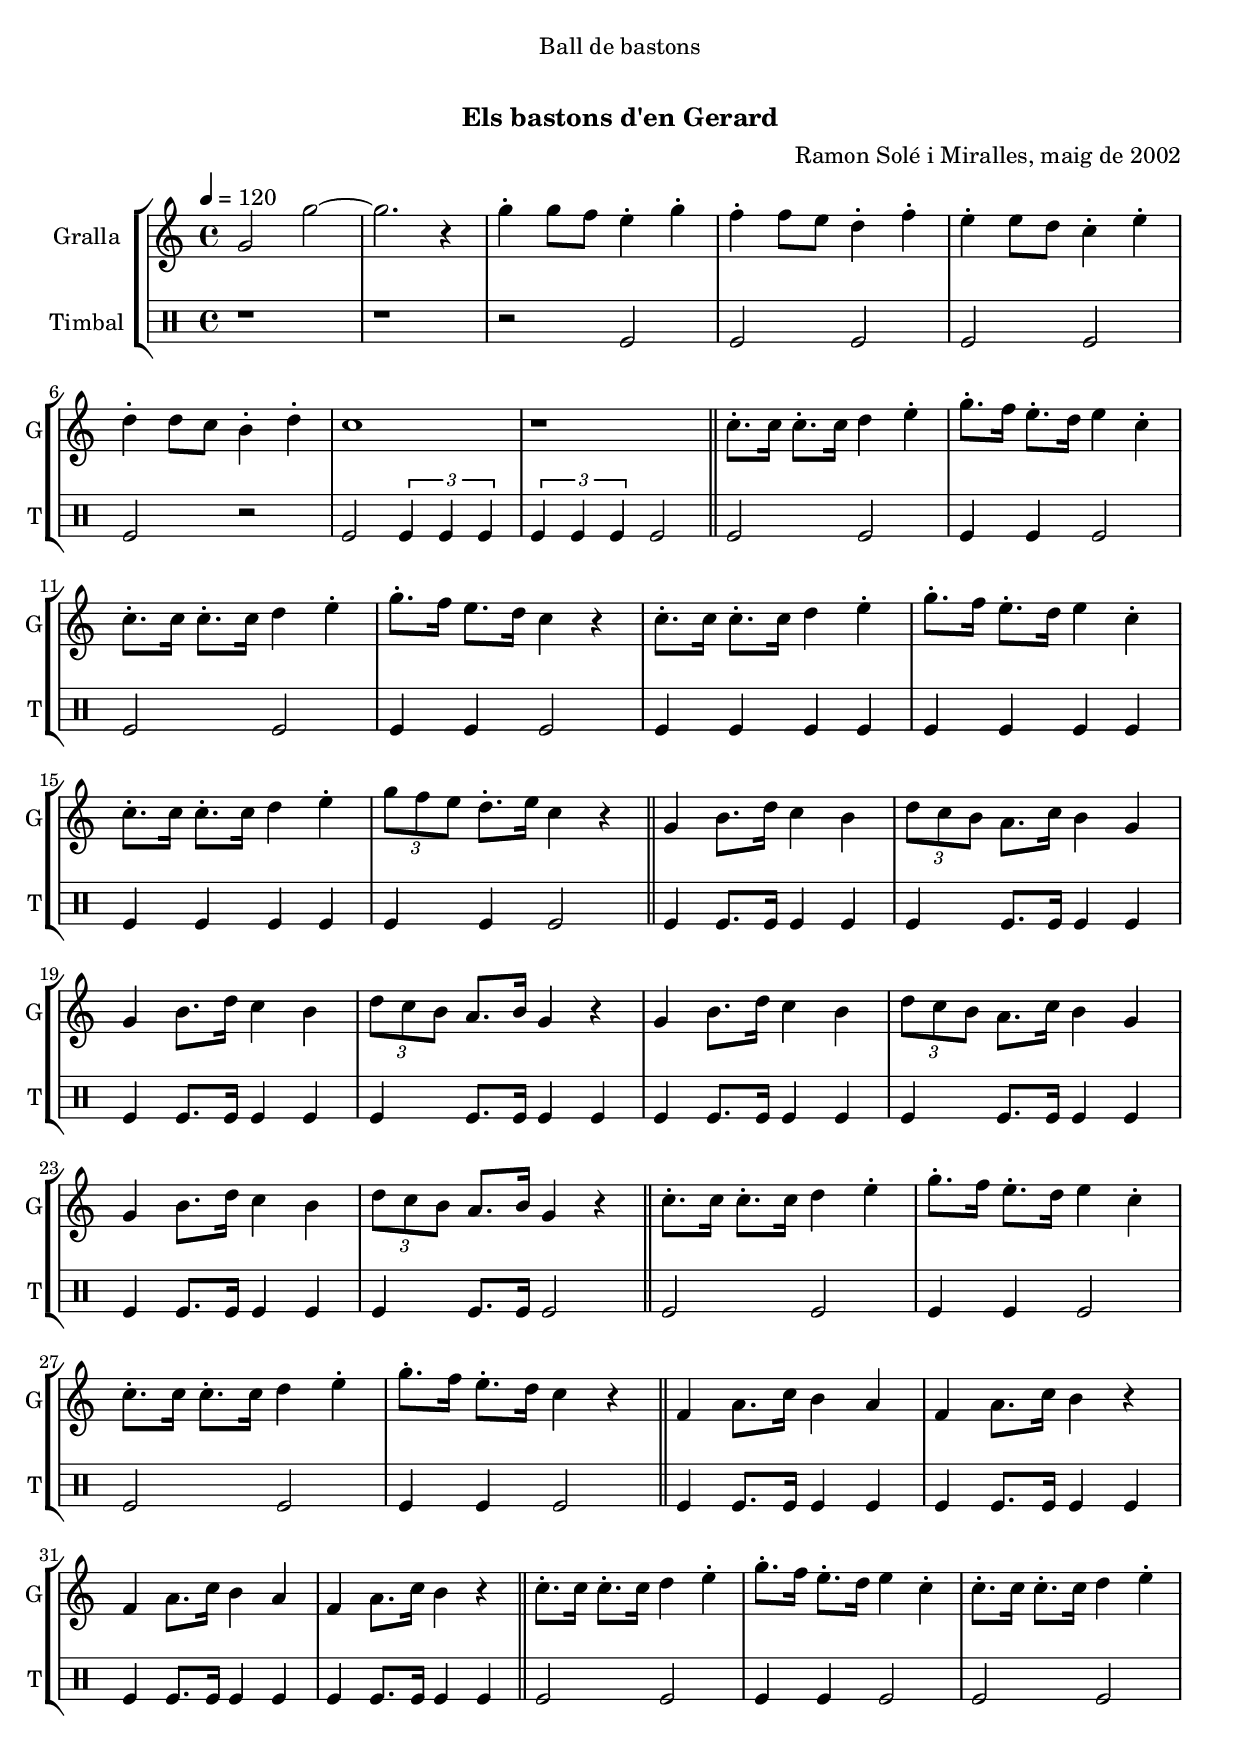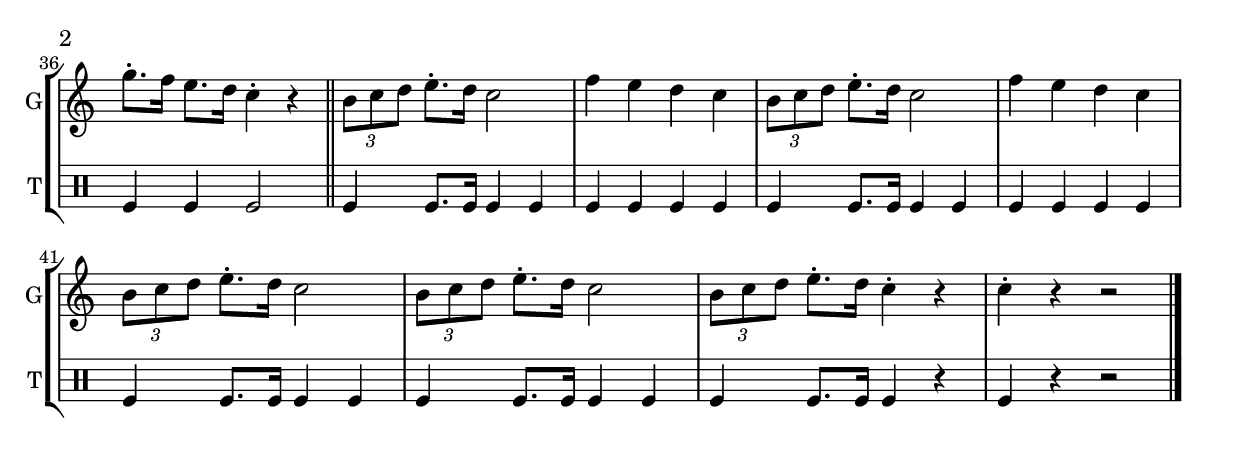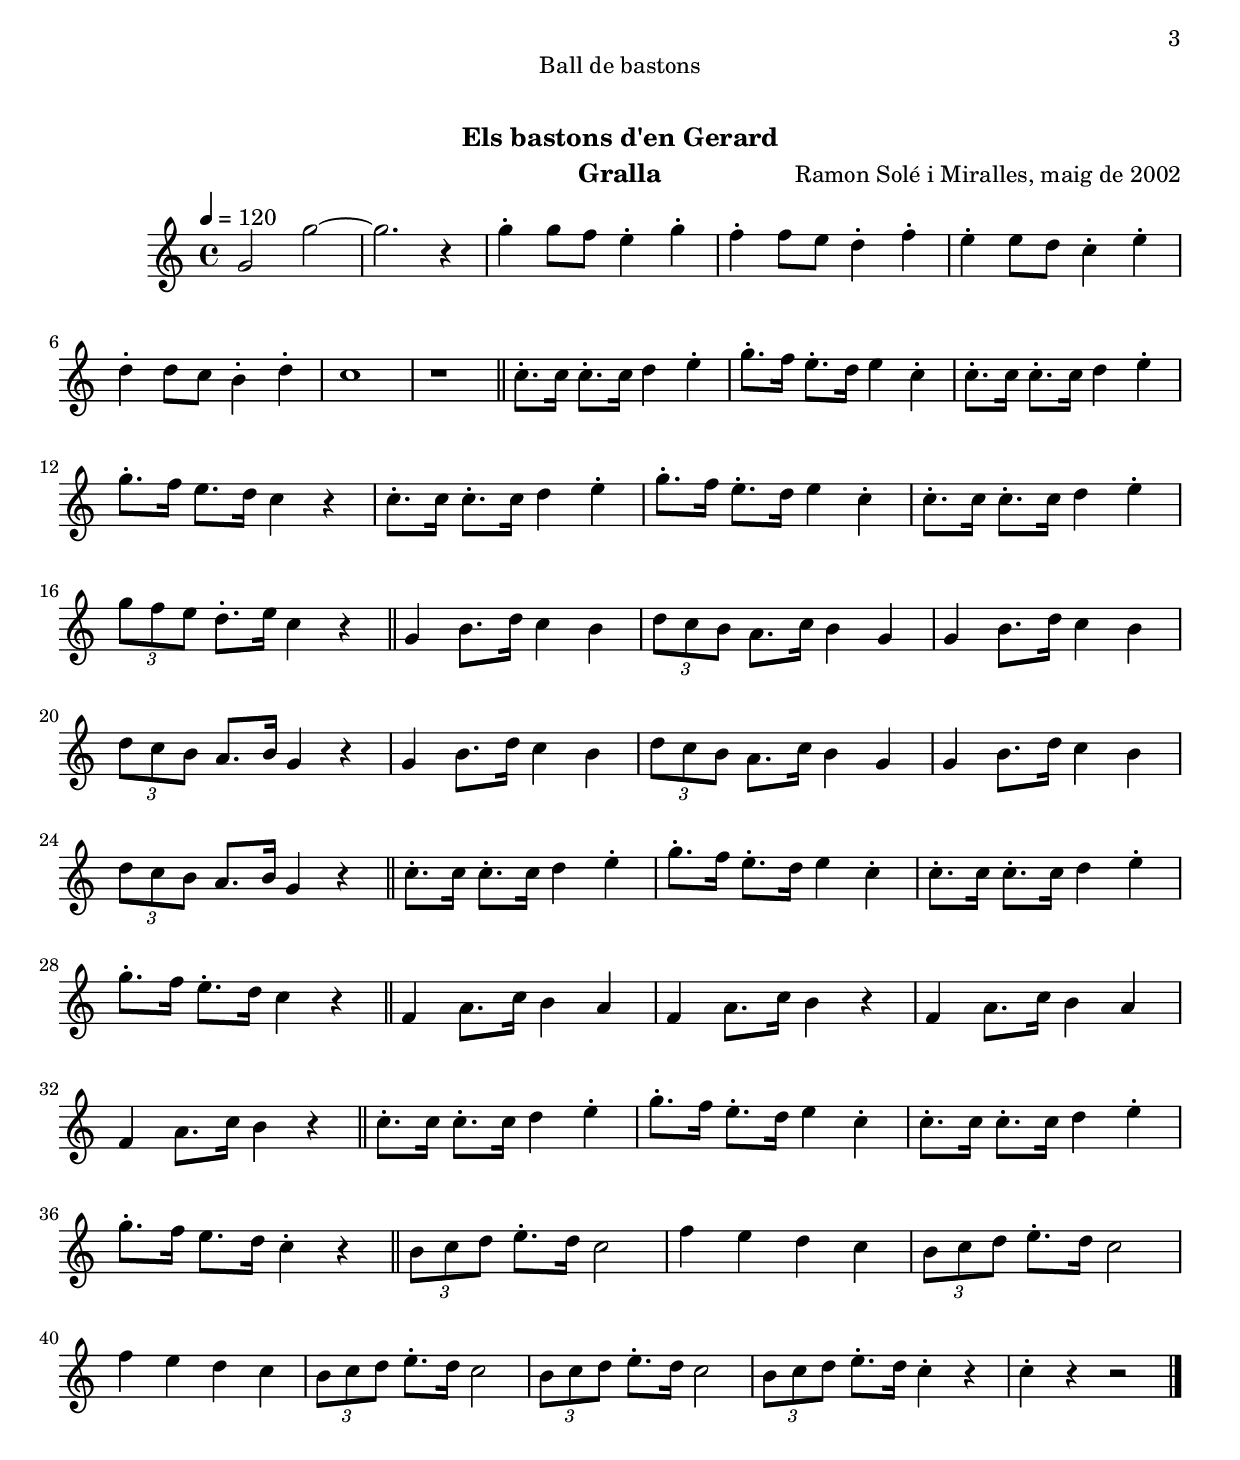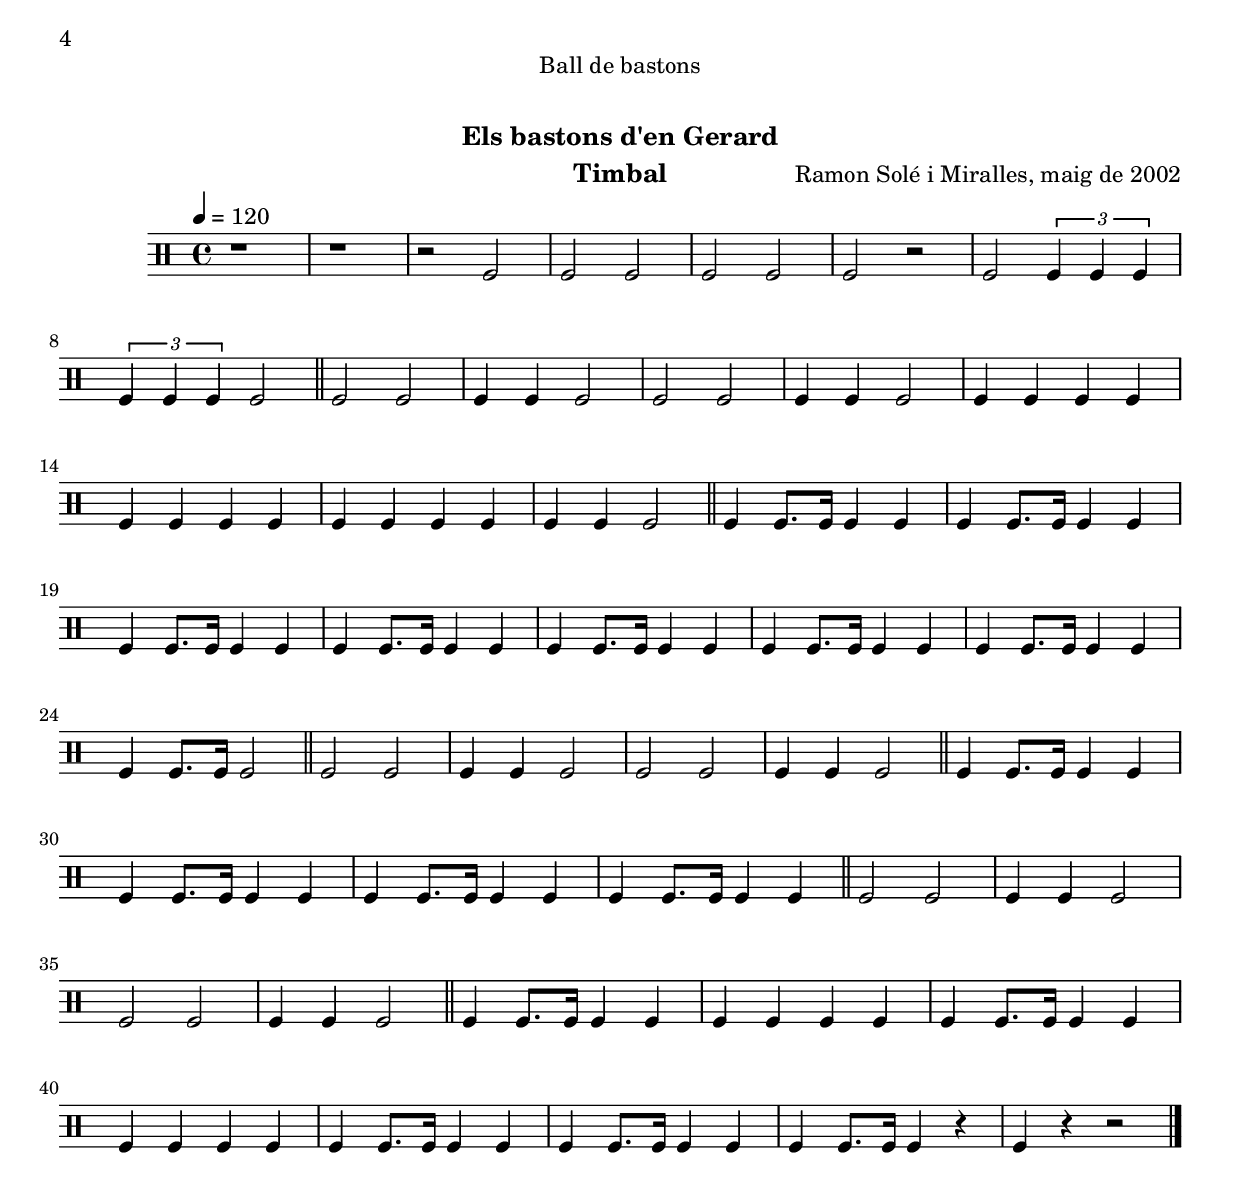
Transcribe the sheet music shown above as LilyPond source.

\version "2.22.1"

\header {
  dedication="Ball de bastons"
  title="   "
  subtitle="Els bastons d'en Gerard"
  subsubtitle=""
  poet=""
  meter=""
  piece=""
  composer="Ramon Solé i Miralles, maig de 2002"
  arranger=""
  opus=""
  instrument=""
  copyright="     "
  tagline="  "
}

liniaroAa =
\relative g'
{
  \tempo 4=120
  \clef treble
  \key c \major
  \time 4/4
  g2 g' ~  |
  g2. r4  |
  g4-. g8 f e4-. g-.  |
  f4-. f8 e d4-. f-.  |
  %05
  e4-. e8 d c4-. e-.  |
  d4-. d8 c b4-. d-.  |
  c1  |
  r1  \bar "||"
  c8.-. c16 c8.-. c16 d4 e-.  |
  %10
  g8.-. f16 e8.-. d16 e4 c-.  |
  c8.-. c16 c8.-. c16 d4 e-.  |
  g8.-. f16 e8. d16 c4 r  |
  c8.-. c16 c8.-. c16 d4 e-.  |
  g8.-. f16 e8.-. d16 e4 c-.  |
  %15
  c8.-. c16 c8.-. c16 d4 e-.  |
  \times 2/3 { g8 f e } d8.-. e16 c4 r  \bar "||"
  g4 b8. d16 c4 b  |
  \times 2/3 { d8 c b } a8. c16 b4 g  |
  g4 b8. d16 c4 b  |
  %20
  \times 2/3 { d8 c b } a8. b16 g4 r  |
  g4 b8. d16 c4 b  |
  \times 2/3 { d8 c b } a8. c16 b4 g  |
  g4 b8. d16 c4 b  |
  \times 2/3 { d8 c b } a8. b16 g4 r  \bar "||"
  %25
  c8.-. c16 c8.-. c16 d4 e-.  |
  g8.-. f16 e8.-. d16 e4 c-.  |
  c8.-. c16 c8.-. c16 d4 e-.  |
  g8.-. f16 e8.-. d16 c4 r  \bar "||"
  f,4 a8. c16 b4 a  |
  %30
  f4 a8. c16 b4 r  |
  f4 a8. c16 b4 a  |
  f4 a8. c16 b4 r  \bar "||"
  c8.-. c16 c8.-. c16 d4 e-.  |
  g8.-. f16 e8.-. d16 e4 c-.  |
  %35
  c8.-. c16 c8.-. c16 d4 e-.  |
  g8.-. f16 e8. d16 c4-. r  \bar "||"
  \times 2/3 { b8 c d } e8.-. d16 c2  |
  f4 e d c  |
  \times 2/3 { b8 c d } e8.-. d16 c2  |
  %40
  f4 e d c  |
  \times 2/3 { b8 c d } e8.-. d16 c2  |
  \times 2/3 { b8 c d } e8.-. d16 c2  |
  \times 2/3 { b8 c d } e8.-. d16 c4-. r  |
  c4-. r r2  \bar "|."
}

liniaroAb =
\drummode
{
  \tempo 4=120
  \time 4/4
  r1  |
  r1  |
  r2 tomfl  |
  tomfl2 tomfl  |
  %05
  tomfl2 tomfl  |
  tomfl2 r2  | % kompletite
  tomfl2 \times 2/3 { tomfl4 tomfl tomfl }  |
  \times 2/3 { tomfl4 tomfl tomfl } tomfl2  \bar "||"
  tomfl2 tomfl  |
  %10
  tomfl4 tomfl tomfl2  |
  tomfl2 tomfl  |
  tomfl4 tomfl tomfl2  |
  tomfl4 tomfl tomfl tomfl  |
  tomfl4 tomfl tomfl tomfl  |
  %15
  tomfl4 tomfl tomfl tomfl  |
  tomfl4 tomfl tomfl2  \bar "||"
  tomfl4 tomfl8. tomfl16 tomfl4 tomfl  |
  tomfl4 tomfl8. tomfl16 tomfl4 tomfl  |
  tomfl4 tomfl8. tomfl16 tomfl4 tomfl  |
  %20
  tomfl4 tomfl8. tomfl16 tomfl4 tomfl  |
  tomfl4 tomfl8. tomfl16 tomfl4 tomfl  |
  tomfl4 tomfl8. tomfl16 tomfl4 tomfl  |
  tomfl4 tomfl8. tomfl16 tomfl4 tomfl  |
  tomfl4 tomfl8. tomfl16 tomfl2  \bar "||"
  %25
  tomfl2 tomfl  |
  tomfl4 tomfl tomfl2  |
  tomfl2 tomfl  |
  tomfl4 tomfl tomfl2  \bar "||"
  tomfl4 tomfl8. tomfl16 tomfl4 tomfl  |
  %30
  tomfl4 tomfl8. tomfl16 tomfl4 tomfl  |
  tomfl4 tomfl8. tomfl16 tomfl4 tomfl  |
  tomfl4 tomfl8. tomfl16 tomfl4 tomfl  \bar "||"
  tomfl2 tomfl  |
  tomfl4 tomfl tomfl2  |
  %35
  tomfl2 tomfl  |
  tomfl4 tomfl tomfl2  \bar "||"
  tomfl4 tomfl8. tomfl16 tomfl4 tomfl  |
  tomfl4 tomfl tomfl tomfl  |
  tomfl4 tomfl8. tomfl16 tomfl4 tomfl  |
  %40
  tomfl4 tomfl tomfl tomfl  |
  tomfl4 tomfl8. tomfl16 tomfl4 tomfl  |
  tomfl4 tomfl8. tomfl16 tomfl4 tomfl  |
  tomfl4 tomfl8. tomfl16 tomfl4 r  |
  tomfl4 r r2  \bar "|."
}

\bookpart {
  \score {
    \new StaffGroup {
      \override Score.RehearsalMark #'self-alignment-X = #LEFT
      <<
        \new Staff \with {instrumentName = #"Gralla" shortInstrumentName = #"G"} \liniaroAa
        \new DrumStaff \with {instrumentName = #"Timbal" shortInstrumentName = #"T"} \liniaroAb
      >>
    }
    \layout {}
  }
  \score { \unfoldRepeats
    \new StaffGroup {
      \override Score.RehearsalMark #'self-alignment-X = #LEFT
      <<
        \new Staff \with {instrumentName = #"Gralla" shortInstrumentName = #"G"} \liniaroAa
        \new DrumStaff \with {instrumentName = #"Timbal" shortInstrumentName = #"T"} \liniaroAb
      >>
    }
    \midi {}
  }
}

\bookpart {
  \header {instrument="Gralla"}
  \score {
    \new StaffGroup {
      \override Score.RehearsalMark #'self-alignment-X = #LEFT
      <<
        \new Staff \liniaroAa
      >>
    }
    \layout {}
  }
  \score { \unfoldRepeats
    \new StaffGroup {
      \override Score.RehearsalMark #'self-alignment-X = #LEFT
      <<
        \new Staff \liniaroAa
      >>
    }
    \midi {}
  }
}

\bookpart {
  \header {instrument="Timbal"}
  \score {
    \new StaffGroup {
      \override Score.RehearsalMark #'self-alignment-X = #LEFT
      <<
        \new DrumStaff \liniaroAb
      >>
    }
    \layout {}
  }
  \score { \unfoldRepeats
    \new StaffGroup {
      \override Score.RehearsalMark #'self-alignment-X = #LEFT
      <<
        \new DrumStaff \liniaroAb
      >>
    }
    \midi {}
  }
}

